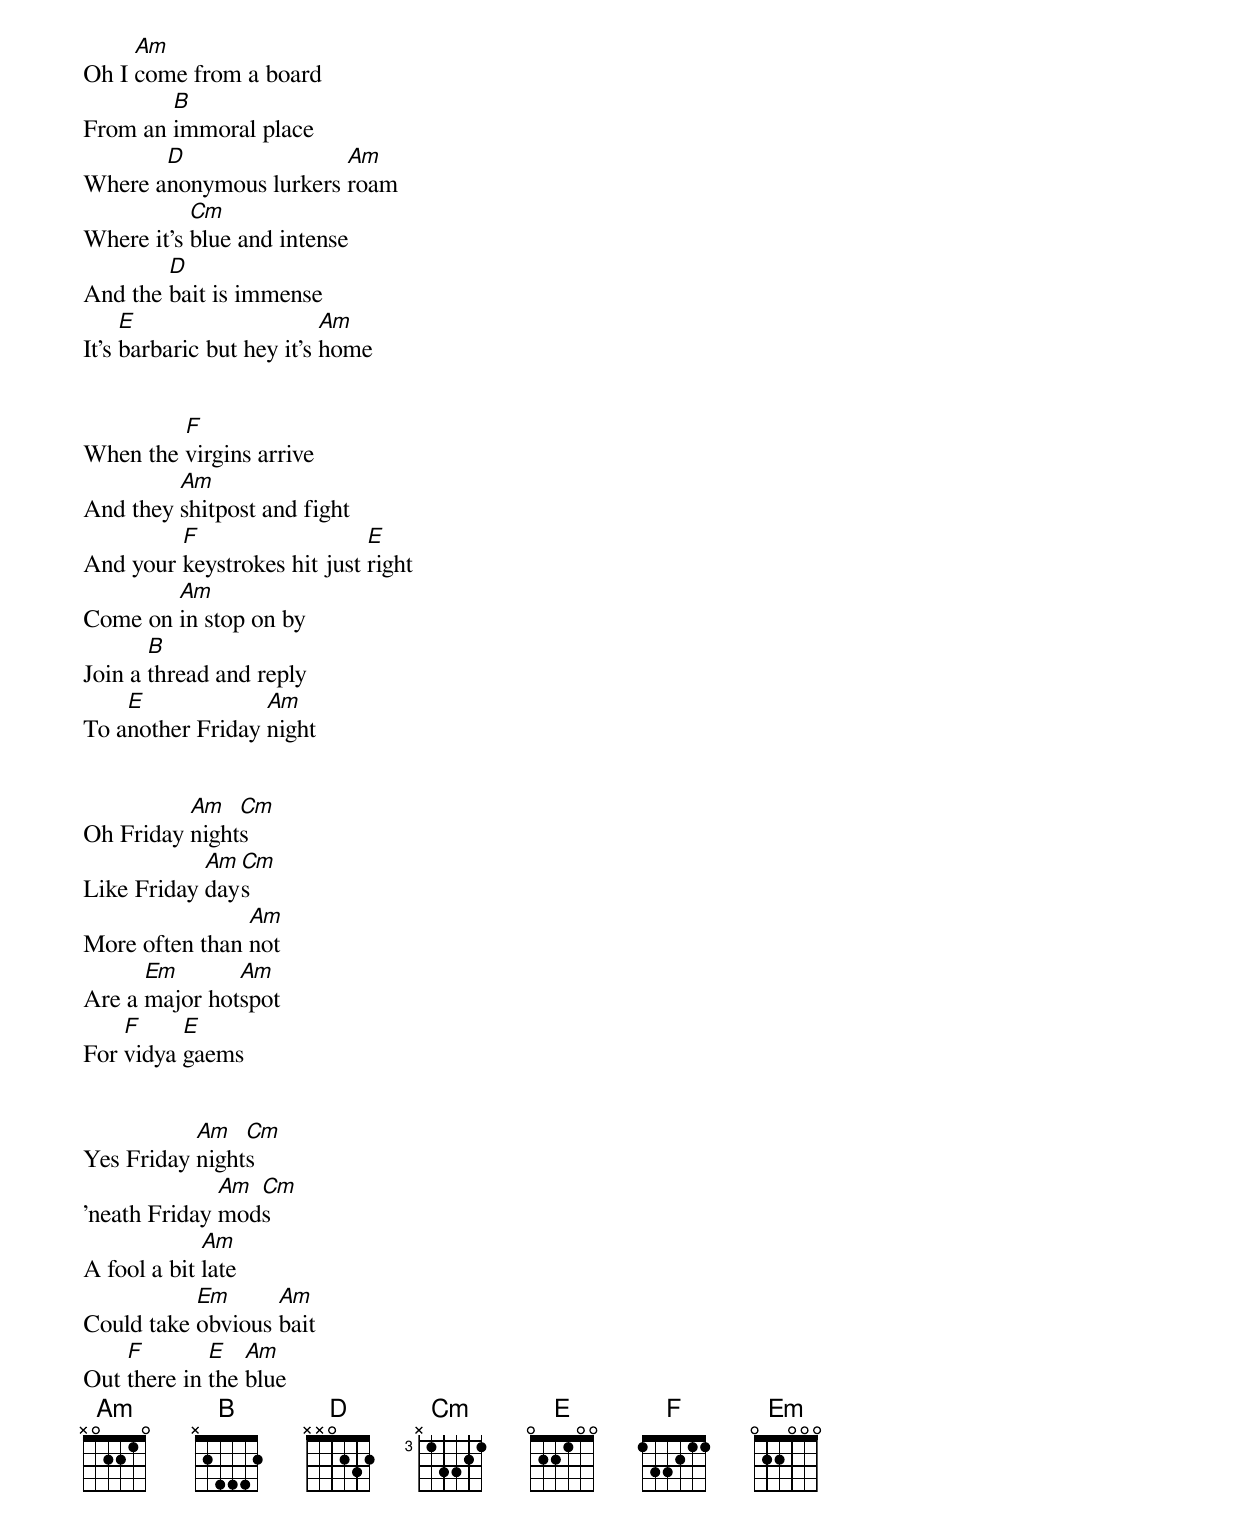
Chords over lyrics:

     Am
Oh I come from a board
        B
From an immoral place
       D                Am
Where anonymous lurkers roam
           Cm
Where it's blue and intense
        D
And the bait is immense
     E                     Am
It's barbaric but hey it's home


         F
When the virgins arrive
         Am
And they shitpost and fight
         F                   E
And your keystrokes hit just right
        Am
Come on in stop on by
       B
Join a thread and reply
    E             Am
To another Friday night


          Am   Cm
Oh Friday nights
            Am Cm
Like Friday days
                Am
More often than not
      Em       Am
Are a major hotspot
    F     E
For vidya gaems


           Am   Cm
Yes Friday nights
              Am Cm
'neath Friday mods
             Am
A fool a bit late
           Em      Am
Could take obvious bait
    F        E   Am
Out there in the blue
